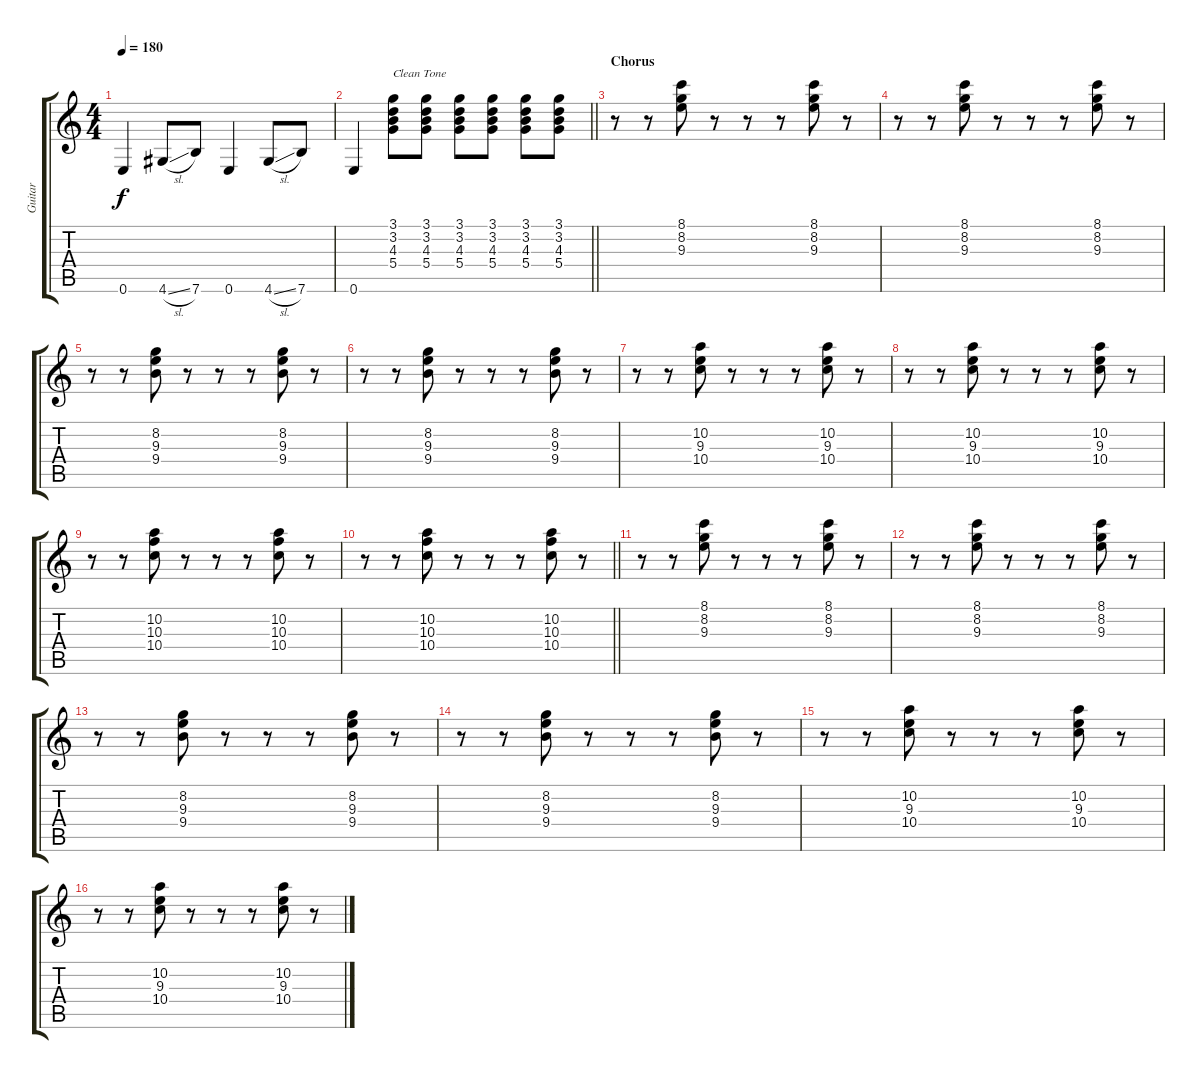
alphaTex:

\track ("Guitar" "Guitar") {instrument electricguitarclean}
\staff {score tabs}
\tuning (E4 B3 G3 D3 A2 E2) {hide}
\ts (4 4)
\tempo 180
\clef g2
\ks c
0.6.4{dy f} 4.6{sl}.8 7.6.8 0.6.4 4.6{sl}.8 7.6.8 |
\barLineRight lightlight
0.6.4 (3.1 3.2 4.3 5.4).8{txt "Clean Tone" instrument electricguitarclean} (3.1 3.2 4.3 5.4).8 (3.1 3.2 4.3 5.4).8 (3.1 3.2 4.3 5.4).8 (3.1 3.2 4.3 5.4).8 (3.1 3.2 4.3 5.4).8 |
\section ("" "Chorus")
r.8 r.8 (8.1 8.2 9.3).8 r.8 r.8 r.8 (8.1 8.2 9.3).8 r.8 |
r.8 r.8 (8.1 8.2 9.3).8 r.8 r.8 r.8 (8.1 8.2 9.3).8 r.8 |
r.8 r.8 (8.2 9.3 9.4).8 r.8 r.8 r.8 (8.2 9.3 9.4).8 r.8 |
r.8 r.8 (8.2 9.3 9.4).8 r.8 r.8 r.8 (8.2 9.3 9.4).8 r.8 |
r.8 r.8 (10.2 9.3 10.4).8 r.8 r.8 r.8 (10.2 9.3 10.4).8 r.8 |
r.8 r.8 (10.2 9.3 10.4).8 r.8 r.8 r.8 (10.2 9.3 10.4).8 r.8 |
r.8 r.8 (10.2 10.3 10.4).8 r.8 r.8 r.8 (10.2 10.3 10.4).8 r.8 |
\barLineRight lightlight
r.8 r.8 (10.2 10.3 10.4).8 r.8 r.8 r.8 (10.2 10.3 10.4).8 r.8 |
r.8 r.8 (8.1 8.2 9.3).8 r.8 r.8 r.8 (8.1 8.2 9.3).8 r.8 |
r.8 r.8 (8.1 8.2 9.3).8 r.8 r.8 r.8 (8.1 8.2 9.3).8 r.8 |
r.8 r.8 (8.2 9.3 9.4).8 r.8 r.8 r.8 (8.2 9.3 9.4).8 r.8 |
r.8 r.8 (8.2 9.3 9.4).8 r.8 r.8 r.8 (8.2 9.3 9.4).8 r.8 |
r.8 r.8 (10.2 9.3 10.4).8 r.8 r.8 r.8 (10.2 9.3 10.4).8 r.8 |
r.8 r.8 (10.2 9.3 10.4).8 r.8 r.8 r.8 (10.2 9.3 10.4).8 r.8
